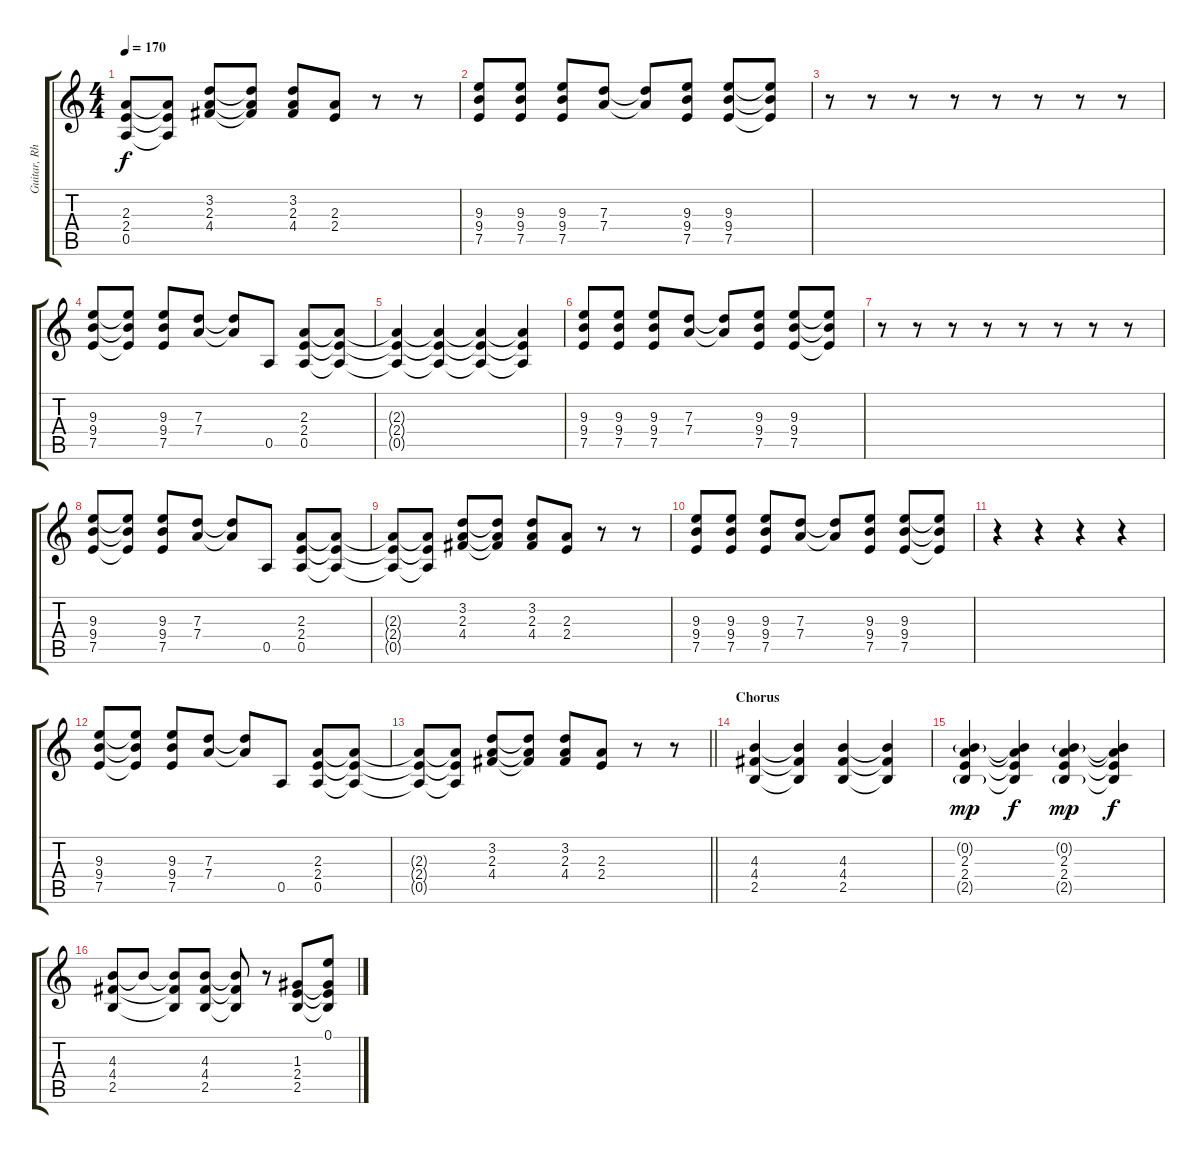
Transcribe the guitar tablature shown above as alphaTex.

\track ("Guitar, Rhythm" "Guitar, Rh") {instrument overdrivenguitar}
\staff {score tabs}
\tuning (E4 B3 G3 D3 A2 E2) {hide}
\ts (4 4)
\tempo 170
\clef g2
\ks c
(2.3{t} 2.4{t} 0.5{t}).8{dy f} (2.3{t} 2.4{t} 0.5{t}).8 (3.2 2.3 4.4).8 (3.2{t} 2.3{t} 4.4{t}).8 (3.2 2.3 4.4).8 (2.3 2.4).8 r.8 r.8 |
(9.3 9.4 7.5).8 (9.3 9.4 7.5).8 (9.3 9.4 7.5).8 (7.3 7.4).8 (7.3{t} 7.4{t}).8 (9.3 9.4 7.5).8 (9.3 9.4 7.5).8 (9.3{t} 9.4{t} 7.5{t}).8 |
r.8 r.8 r.8 r.8 r.8 r.8 r.8 r.8 |
(9.3 9.4 7.5).8 (9.3{t} 9.4{t} 7.5{t}).8 (9.3 9.4 7.5).8 (7.3 7.4).8 (7.3{t} 7.4{t}).8 0.5.8 (2.3 2.4 0.5).8 (2.3{t} 2.4{t} 0.5{t}).8 |
(2.3{t} 2.4{t} 0.5{t}).4 (2.3{t} 2.4{t} 0.5{t}).4 (2.3{t} 2.4{t} 0.5{t}).4 (2.3{t} 2.4{t} 0.5{t}).4 |
(9.3 9.4 7.5).8 (9.3 9.4 7.5).8 (9.3 9.4 7.5).8 (7.3 7.4).8 (7.3{t} 7.4{t}).8 (9.3 9.4 7.5).8 (9.3 9.4 7.5).8 (9.3{t} 9.4{t} 7.5{t}).8 |
r.8 r.8 r.8 r.8 r.8 r.8 r.8 r.8 |
(9.3 9.4 7.5).8 (9.3{t} 9.4{t} 7.5{t}).8 (9.3 9.4 7.5).8 (7.3 7.4).8 (7.3{t} 7.4{t}).8 0.5.8 (2.3 2.4 0.5).8 (2.3{t} 2.4{t} 0.5{t}).8 |
(2.3{t} 2.4{t} 0.5{t}).8 (2.3{t} 2.4{t} 0.5{t}).8 (3.2 2.3 4.4).8 (3.2{t} 2.3{t} 4.4{t}).8 (3.2 2.3 4.4).8 (2.3 2.4).8 r.8 r.8 |
(9.3 9.4 7.5).8 (9.3 9.4 7.5).8 (9.3 9.4 7.5).8 (7.3 7.4).8 (7.3{t} 7.4{t}).8 (9.3 9.4 7.5).8 (9.3 9.4 7.5).8 (9.3{t} 9.4{t} 7.5{t}).8 |
r.4 r.4 r.4 r.4 |
(9.3 9.4 7.5).8 (9.3{t} 9.4{t} 7.5{t}).8 (9.3 9.4 7.5).8 (7.3 7.4).8 (7.3{t} 7.4{t}).8 0.5.8 (2.3 2.4 0.5).8 (2.3{t} 2.4{t} 0.5{t}).8 |
\barLineRight lightlight
(2.3{t} 2.4{t} 0.5{t}).8 (2.3{t} 2.4{t} 0.5{t}).8 (3.2 2.3 4.4).8 (3.2{t} 2.3{t} 4.4{t}).8 (3.2 2.3 4.4).8 (2.3 2.4).8 r.8 r.8 |
\section ("" "Chorus")
(4.3 4.4 2.5).4 (4.3{t} 4.4{t} 2.5{t}).4 (4.3 4.4 2.5).4 (4.3{t} 4.4{t} 2.5{t}).4 |
(0.2{g} 2.3 2.4 2.5{g}).4{dy mp} (0.2{t} 2.3{t} 2.4{t} 2.5{t}).4{dy f} (0.2{g} 2.3 2.4 2.5{g}).4{dy mp} (0.2{t} 2.3{t} 2.4{t} 2.5{t}).4{dy f} |
(4.3 4.4 2.5).8 4.3{t}.8 (4.3{t} 4.4{t} 2.5{t}).8 (4.3 4.4 2.5).8 (4.3{t} 4.4{t} 2.5{t}).8 r.8 (1.3 2.4 2.5).8 (0.1 1.3{t} 2.4{t} 2.5{t}).8
